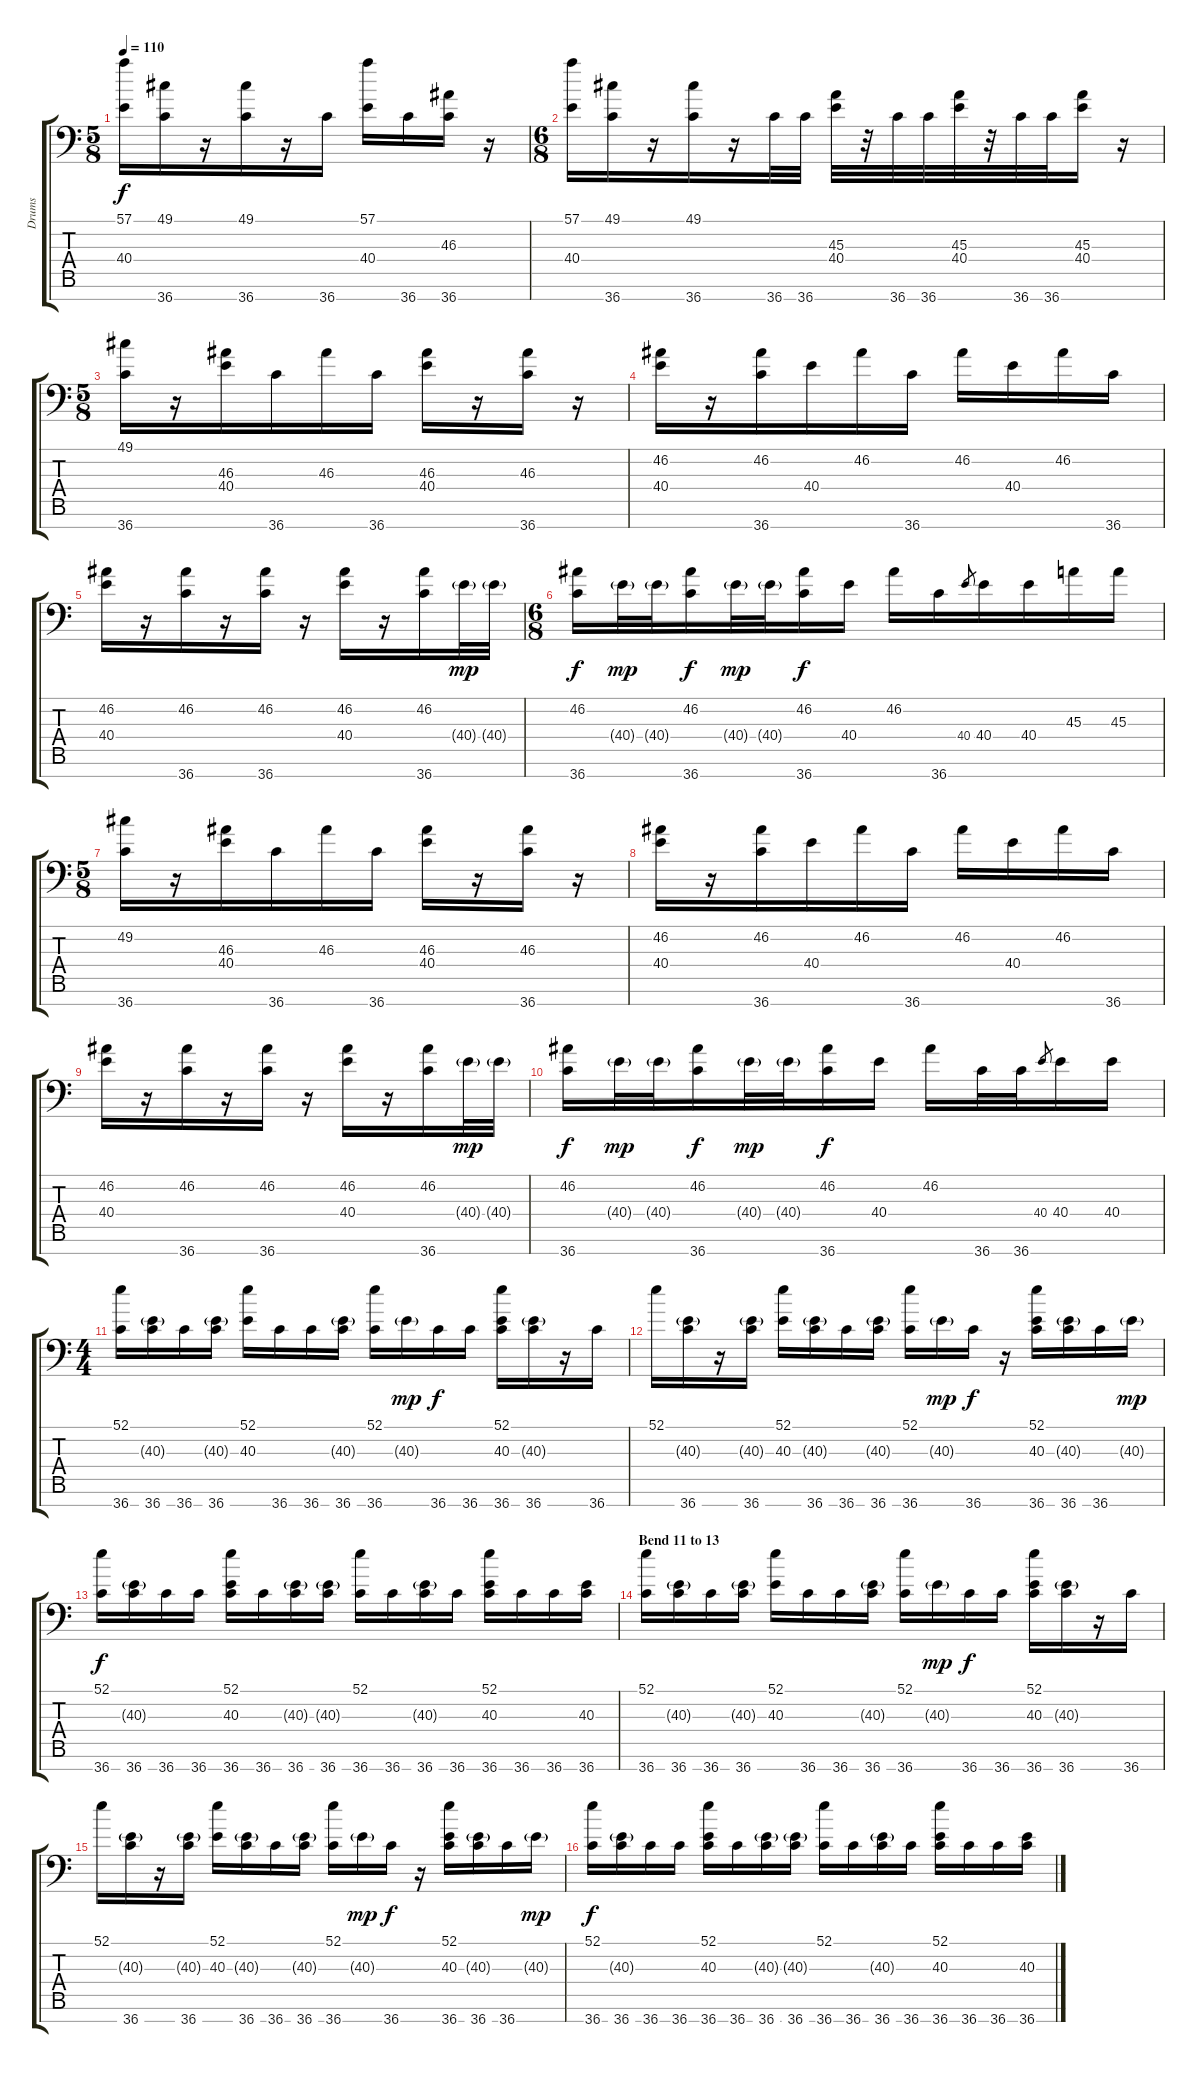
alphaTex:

\track ("Drums" "Drums") {instrument acousticgrandpiano}
\staff {score tabs}
\tuning (C-1 C-1 C-1 C-1 C-1 C-1 C-1) {hide}
\ts (5 8)
\tempo 110
\clef f4
\ks c
(57.1 40.4).16{dy f} (49.1 36.7).16 r.16 (49.1 36.7).16 r.16 36.7.16 (57.1 40.4).16 36.7.16 (46.3 36.7).16 r.16 |
\ts (6 8)
(57.1 40.4).16 (49.1 36.7).16 r.16 (49.1 36.7).16 r.16 36.7.32 36.7.32 (45.3 40.4).32 r.32 36.7.32 36.7.32 (45.3 40.4).32 r.32 36.7.32 36.7.32 (45.3 40.4).16 r.16 |
\ts (5 8)
(49.1 36.7).16 r.16 (46.3 40.4).16 36.7.16 46.3.16 36.7.16 (46.3 40.4).16 r.16 (46.3 36.7).16 r.16 |
(46.2 40.4).16 r.16 (46.2 36.7).16 40.4.16 46.2.16 36.7.16 46.2.16 40.4.16 46.2.16 36.7.16 |
(46.2 40.4).16 r.16 (46.2 36.7).16 r.16 (46.2 36.7).16 r.16 (46.2 40.4).16 r.16 (46.2 36.7).16 40.4{g}.32{dy mp} 40.4{g}.32 |
\ts (6 8)
(46.2 36.7).16{dy f} 40.4{g}.32{dy mp} 40.4{g}.32 (46.2 36.7).16{dy f} 40.4{g}.32{dy mp} 40.4{g}.32 (46.2 36.7).16{dy f} 40.4.16 46.2.16 36.7.16 40.4.8{gr} 40.4.16 40.4.16 45.3.16 45.3.16 |
\ts (5 8)
(49.2 36.7).16 r.16 (46.3 40.4).16 36.7.16 46.3.16 36.7.16 (46.3 40.4).16 r.16 (46.3 36.7).16 r.16 |
(46.2 40.4).16 r.16 (46.2 36.7).16 40.4.16 46.2.16 36.7.16 46.2.16 40.4.16 46.2.16 36.7.16 |
(46.2 40.4).16 r.16 (46.2 36.7).16 r.16 (46.2 36.7).16 r.16 (46.2 40.4).16 r.16 (46.2 36.7).16 40.4{g}.32{dy mp} 40.4{g}.32 |
(46.2 36.7).16{dy f} 40.4{g}.32{dy mp} 40.4{g}.32 (46.2 36.7).16{dy f} 40.4{g}.32{dy mp} 40.4{g}.32 (46.2 36.7).16{dy f} 40.4.16 46.2.16 36.7.32 36.7.32 40.4.8{gr} 40.4.16 40.4.16 |
\ts (4 4)
(52.1 36.7).16 (40.3{g} 36.7).16 36.7.16 (40.3{g} 36.7).16 (52.1 40.3).16 36.7.16 36.7.16 (40.3{g} 36.7).16 (52.1 36.7).16 40.3{g}.16{dy mp} 36.7.16{dy f} 36.7.16 (52.1 40.3 36.7).16 (40.3{g} 36.7).16 r.16 36.7.16 |
52.1.16 (40.3{g} 36.7).16 r.16 (40.3{g} 36.7).16 (52.1 40.3).16 (40.3{g} 36.7).16 36.7.16 (40.3{g} 36.7).16 (52.1 36.7).16 40.3{g}.16{dy mp} 36.7.16{dy f} r.16 (52.1 40.3 36.7).16 (40.3{g} 36.7).16 36.7.16 40.3{g}.16{dy mp} |
(52.1 36.7).16{dy f} (40.3{g} 36.7).16 36.7.16 36.7.16 (52.1 40.3 36.7).16 36.7.16 (40.3{g} 36.7).16 (40.3{g} 36.7).16 (52.1 36.7).16 36.7.16 (40.3{g} 36.7).16 36.7.16 (52.1 40.3 36.7).16 36.7.16 36.7.16 (40.3 36.7).16 |
\section ("" "Bend 11 to 13")
(52.1 36.7).16 (40.3{g} 36.7).16 36.7.16 (40.3{g} 36.7).16 (52.1 40.3).16 36.7.16 36.7.16 (40.3{g} 36.7).16 (52.1 36.7).16 40.3{g}.16{dy mp} 36.7.16{dy f} 36.7.16 (52.1 40.3 36.7).16 (40.3{g} 36.7).16 r.16 36.7.16 |
52.1.16 (40.3{g} 36.7).16 r.16 (40.3{g} 36.7).16 (52.1 40.3).16 (40.3{g} 36.7).16 36.7.16 (40.3{g} 36.7).16 (52.1 36.7).16 40.3{g}.16{dy mp} 36.7.16{dy f} r.16 (52.1 40.3 36.7).16 (40.3{g} 36.7).16 36.7.16 40.3{g}.16{dy mp} |
(52.1 36.7).16{dy f} (40.3{g} 36.7).16 36.7.16 36.7.16 (52.1 40.3 36.7).16 36.7.16 (40.3{g} 36.7).16 (40.3{g} 36.7).16 (52.1 36.7).16 36.7.16 (40.3{g} 36.7).16 36.7.16 (52.1 40.3 36.7).16 36.7.16 36.7.16 (40.3 36.7).16
